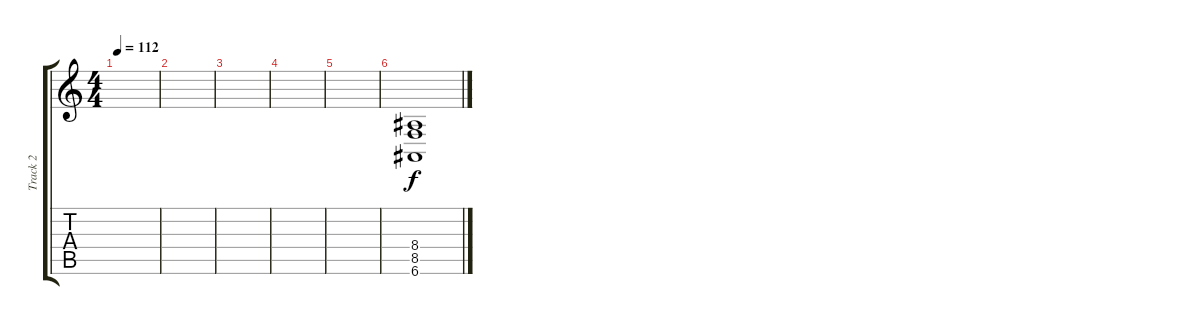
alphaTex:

\track ("Track 2" "Track 2") {instrument violin}
\staff {score tabs}
\tuning (E4 B3 G3 D3 A2 E2) {hide}
\ts (4 4)
\tempo 112
\clef g2
\ks c
|
|
|
|
|
(8.4 8.5 6.6).1
